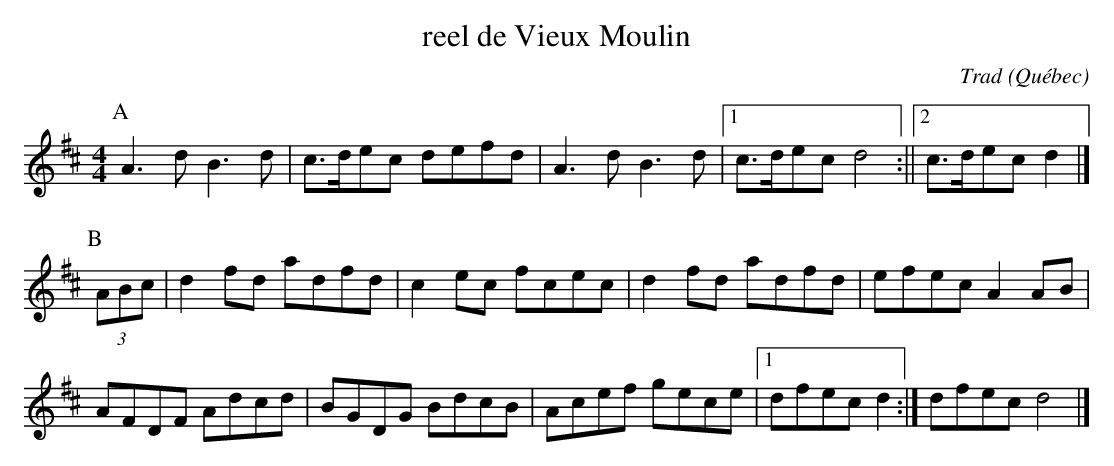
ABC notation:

X:1
T:reel de Vieux Moulin
C:Trad
O:Québec
M:4/4
L:1/8
K:Dmaj
P:A
A3d B3d | c>dec defd | A3d B3d |1 c>dec d4 :||2 c>dec d2 |]
P:B
(3ABc | d2fd adfd | c2ec fcec | d2fd adfd | efec A2AB |
AFDF Adcd | BGDG BdcB | Acef gece |1 dfec d2 :| dfec d4 |]
